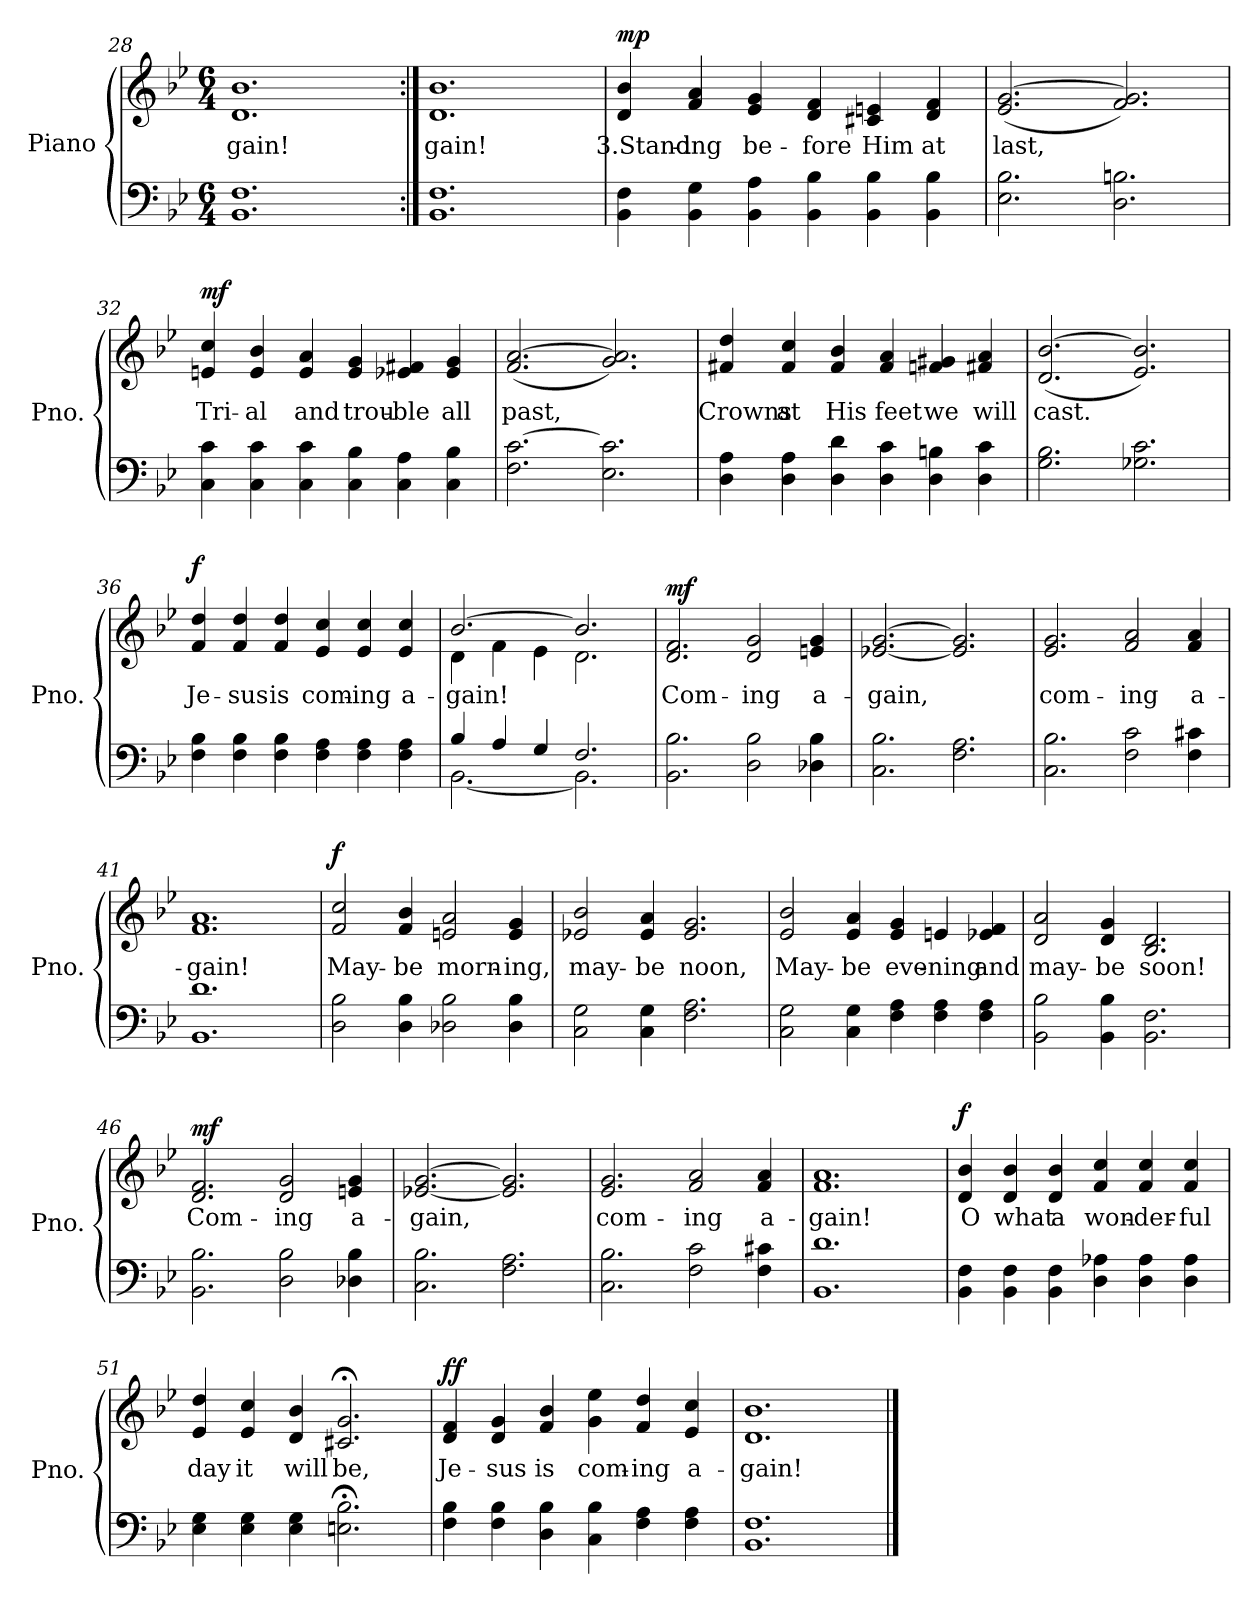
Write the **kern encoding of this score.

**kern	**kern	**text	**dynam
*part1	*part1	*part1	*part1
*staff2	*staff1	*staff1	*staff1/2
*I"Piano	*	*	*
*I'Pno.	*	*	*
*clefF4	*clefG2	*	*
*k[b-e-]	*k[b-e-]	*	*
*M6/4	*M6/4	*	*
=28	=28	=28	=28
!	!	!LO:LY:b	!
1.BB- 1.F	1.d 1.b-	-gain!	.
=29:|!	=29:|!	=29:|!	=29:|!
!	!	!LO:LY:b	!
1.BB- 1.F	1.d 1.b-	gain!	.
=30	=30	=30	=30
!	!	!LO:LY:b	!LO:DY:a
4BB-\ 4F\	4d/ 4b-/	3.Stand-	mp
!	!	!LO:LY:b	!
4BB-\ 4G\	4f/ 4a/	-ing	.
!	!	!LO:LY:b	!
4BB-\ 4A\	4e-/ 4g/	be-	.
!	!	!LO:LY:b	!
4BB-\ 4B-\	4d/ 4f/	-fore	.
!	!	!LO:LY:b	!
4BB-\ 4B-\	4c#X/ 4en/	Him	.
!	!	!LO:LY:b	!
4BB-\ 4B-\	4d/ 4f/	at	.
!!LO:PB:g=z
=31	=31	=31	=31
!	!	!LO:LY:b	!
2.E-\ 2.B-\	(2.e-/ [2.g/	last,	.
2.D\ 2.Bn\	2.f/ 2.g/])	.	.
=32	=32	=32	=32
!	!	!LO:LY:b	!LO:DY:a
4C\ 4c\	4en/ 4cc/	Tri-	mf
!	!	!LO:LY:b	!
4C\ 4c\	4e/ 4b-/	-al	.
!	!	!LO:LY:b	!
4C\ 4c\	4e/ 4a/	and	.
!	!	!LO:LY:b	!
4C\ 4B-\	4e/ 4g/	trou-	.
!	!	!LO:LY:b	!
4C\ 4A\	4e-X/ 4f#X/	-ble	.
!	!	!LO:LY:b	!
4C\ 4B-\	4e-/ 4g/	all	.
=33	=33	=33	=33
!	!	!LO:LY:b	!
2.F\ [2.c\	(2.f/ [2.a/	past,	.
2.E-\ 2.c\]	2.g/ 2.a/])	.	.
=34	=34	=34	=34
!	!	!LO:LY:b	!
4D\ 4A\	4f#X/ 4dd/	Crowns	.
!	!	!LO:LY:b	!
4D\ 4A\	4f#/ 4cc/	at	.
!	!	!LO:LY:b	!
4D\ 4d\	4f#/ 4b-/	His	.
!	!	!LO:LY:b	!
4D\ 4c\	4f#/ 4a/	feet	.
!	!	!LO:LY:b	!
4D\ 4Bn\	4fn/ 4g#X/	we	.
!	!	!LO:LY:b	!
4D\ 4c\	4f#X/ 4a/	will	.
=35	=35	=35	=35
!	!	!LO:LY:b	!
2.G\ 2.B-\	(2.d/ [2.b-/	cast.	.
2.G-X\ 2.c\	2.e-/ 2.b-/])	.	.
!!LO:LB:g=z
=36	=36	=36	=36
!	!	!LO:LY:b	!LO:DY:a
4F\ 4B-\	4f/ 4dd/	Je-	f
!	!	!LO:LY:b	!
4F\ 4B-\	4f/ 4dd/	-sus	.
!	!	!LO:LY:b	!
4F\ 4B-\	4f/ 4dd/	is	.
!	!	!LO:LY:b	!
4F\ 4A\	4e-/ 4cc/	com-	.
!	!	!LO:LY:b	!
4F\ 4A\	4e-/ 4cc/	-ing	.
!	!	!LO:LY:b	!
4F\ 4A\	4e-/ 4cc/	a-	.
=37	=37	=37	=37
*^	*	*	*
!	!	!	!LO:LY:b	!
*	*	*^	*	*
4B-/	[2.BB-\	[2.b-/	4d\	-gain!	.
4A/	.	.	4f\	.	.
4G/	.	.	4e-\	.	.
2.F/	2.BB-\]	2.b-/]	2.d\	.	.
=38	=38	=38	=38	=38	=38
!	!	!LO:TX:a:t=Chorus	!	!	!
!	!	!	!	!LO:LY:b	!LO:DY:a
*v	*v	*	*	*	*
*	*v	*v	*	*
2.BB-\ 2.B-\	2.d/ 2.f/	Com-	mf
!	!	!LO:LY:b	!
2D\ 2B-\	2d/ 2g/	-ing	.
!	!	!LO:LY:b	!
4D-X\ 4B-\	4en/ 4g/	a-	.
=39	=39	=39	=39
!	!	!LO:LY:b	!
2.C\ 2.B-\	[2.e-X/ [2.g/	-gain,	.
2.F\ 2.A\	2.e-/] 2.g/]	.	.
=40	=40	=40	=40
!	!	!LO:LY:b	!
2.C\ 2.B-\	2.e-/ 2.g/	com-	.
!	!	!LO:LY:b	!
2F\ 2c\	2f/ 2a/	-ing	.
!	!	!LO:LY:b	!
4F\ 4c#X\	4f/ 4a/	a-	.
=41	=41	=41	=41
!	!	!LO:LY:b	!
1.BB- 1.d	1.f 1.a	-gain!	.
=42	=42	=42	=42
!	!	!LO:LY:b	!LO:DY:a
2D\ 2B-\	2f/ 2cc/	May-	f
!	!	!LO:LY:b	!
4D\ 4B-\	4f/ 4b-/	-be	.
!	!	!LO:LY:b	!
2D-X\ 2B-\	2en/ 2a/	morn-	.
!	!	!LO:LY:b	!
4D-\ 4B-\	4e/ 4g/	-ing,	.
!!LO:LB:g=z
=43	=43	=43	=43
!	!	!LO:LY:b	!
2C\ 2G\	2e-X/ 2b-/	may-	.
!	!	!LO:LY:b	!
4C\ 4G\	4e-/ 4a/	-be	.
!	!	!LO:LY:b	!
2.F\ 2.A\	2.e-/ 2.g/	noon,	.
=44	=44	=44	=44
!	!	!LO:LY:b	!
2C\ 2G\	2e-/ 2b-/	May-	.
!	!	!LO:LY:b	!
4C\ 4G\	4e-/ 4a/	-be	.
!	!	!LO:LY:b	!
4F\ 4A\	4e-/ 4g/	eve-	.
!	!	!LO:LY:b	!
4F\ 4A\	4en/	-ning	.
!	!	!LO:LY:b	!
4F\ 4A\	4e-X/ 4f/	and	.
=45	=45	=45	=45
!	!	!LO:LY:b	!
2BB-\ 2B-\	2d/ 2a/	may-	.
!	!	!LO:LY:b	!
4BB-\ 4B-\	4d/ 4g/	-be	.
!	!	!LO:LY:b	!
2.BB-\ 2.F\	2.B-/ 2.d/	soon!	.
=46	=46	=46	=46
!	!	!LO:LY:b	!LO:DY:a
2.BB-\ 2.B-\	2.d/ 2.f/	Com-	mf
!	!	!LO:LY:b	!
2D\ 2B-\	2d/ 2g/	-ing	.
!	!	!LO:LY:b	!
4D-X\ 4B-\	4en/ 4g/	a-	.
=47	=47	=47	=47
!	!	!LO:LY:b	!
2.C\ 2.B-\	[2.e-X/ [2.g/	-gain,	.
2.F\ 2.A\	2.e-/] 2.g/]	.	.
=48	=48	=48	=48
!	!	!LO:LY:b	!
2.C\ 2.B-\	2.e-/ 2.g/	com-	.
!	!	!LO:LY:b	!
2F\ 2c\	2f/ 2a/	-ing	.
!	!	!LO:LY:b	!
4F\ 4c#X\	4f/ 4a/	a-	.
=49	=49	=49	=49
!	!	!LO:LY:b	!
1.BB- 1.d	1.f 1.a	-gain!	.
!!LO:LB:g=z
=50	=50	=50	=50
*	*MM120	*	*
!	!	!LO:LY:b	!LO:DY:a
4BB-\ 4F\	4d/ 4b-/	O	f
!	!	!LO:LY:b	!
4BB-\ 4F\	4d/ 4b-/	what	.
!	!	!LO:LY:b	!
4BB-\ 4F\	4d/ 4b-/	a	.
!	!	!LO:LY:b	!
4D\ 4A-X\	4f/ 4cc/	won-	.
!	!	!LO:LY:b	!
4D\ 4A-\	4f/ 4cc/	-der-	.
!	!	!LO:LY:b	!
4D\ 4A-\	4f/ 4cc/	-ful	.
=51	=51	=51	=51
!	!	!LO:LY:b	!
4E-\ 4G\	4e-/ 4dd/	day	.
!	!	!LO:LY:b	!
4E-\ 4G\	4e-/ 4cc/	it	.
!	!	!LO:LY:b	!
4E-\ 4G\	4d/ 4b-/	will	.
!	!	!LO:LY:b	!
2.En\;< 2.B-\;<	2.c#X/;< 2.g/;<	be,	.
=52	=52	=52	=52
*	*MM100	*	*
!	!	!LO:LY:b	!LO:DY:a
4F\ 4B-\	4d/ 4f/	Je-	ff
!	!	!LO:LY:b	!
4F\ 4B-\	4d/ 4g/	-sus	.
!	!	!LO:LY:b	!
4D\ 4B-\	4f/ 4b-/	is	.
*	*MM80	*	*
!	!	!LO:LY:b	!
4C\ 4B-\	4g\ 4ee-\	com-	.
!	!	!LO:LY:b	!
4F\ 4A\	4f/ 4dd/	-ing	.
!	!	!LO:LY:b	!
4F\ 4A\	4e-/ 4cc/	a-	.
=53	=53	=53	=53
!	!	!LO:LY:b	!
1.BB- 1.F	1.d 1.b-	-gain!	.
==	==	==	==
*-	*-	*-	*-
